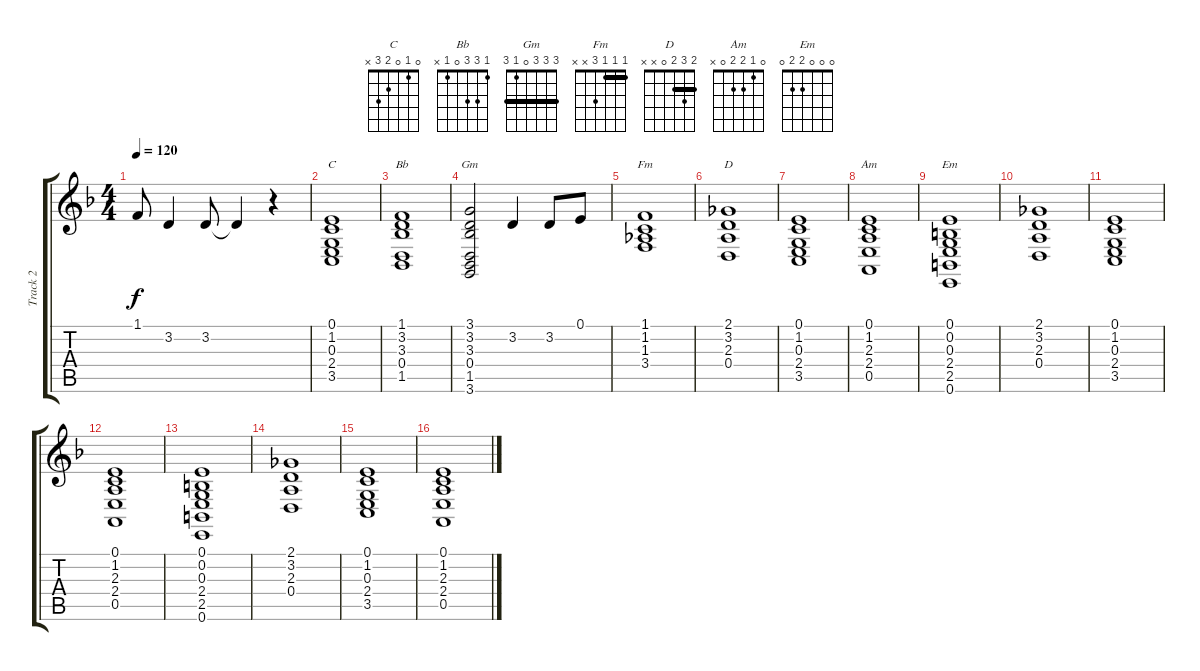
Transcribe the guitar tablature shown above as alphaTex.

\track ("Track 2" "Track 2") {instrument acousticgrandpiano}
\staff {score tabs}
\tuning (E4 B3 G3 D3 A2 E2) {hide}
\chord ("C" 0 1 0 2 3 x)
\chord ("Bb" 1 3 3 0 1 x)
\chord ("Gm" 3 3 3 0 1 3) {barre 3}
\chord ("Fm" 1 1 1 3 x x) {barre 1}
\chord ("D" 2 3 2 0 x x) {barre 2}
\chord ("Am" 0 1 2 2 0 x)
\chord ("Em" 0 0 0 2 2 0)
\ts (4 4)
\tempo 120
\clef g2
\ks f
1.1.8{dy f} 3.2.4 3.2.8 3.2{t}.4 r.4 |
(0.1 1.2 0.3 2.4 3.5).1{ch "C"} |
(1.1 3.2 3.3 0.4 1.5).1{ch "Bb"} |
(3.1 3.2 3.3 0.4 1.5 3.6).2{ch "Gm"} 3.2.4 3.2.8 0.1.8 |
(1.1 1.2 1.3 3.4).1{ch "Fm"} |
(2.1 3.2 2.3 0.4).1{ch "D"} |
(0.1 1.2 0.3 2.4 3.5).1 |
(0.1 1.2 2.3 2.4 0.5).1{ch "Am"} |
(0.1 0.2 0.3 2.4 2.5 0.6).1{ch "Em"} |
(2.1 3.2 2.3 0.4).1 |
(0.1 1.2 0.3 2.4 3.5).1 |
(0.1 1.2 2.3 2.4 0.5).1 |
(0.1 0.2 0.3 2.4 2.5 0.6).1 |
(2.1 3.2 2.3 0.4).1 |
(0.1 1.2 0.3 2.4 3.5).1 |
(0.1 1.2 2.3 2.4 0.5).1
